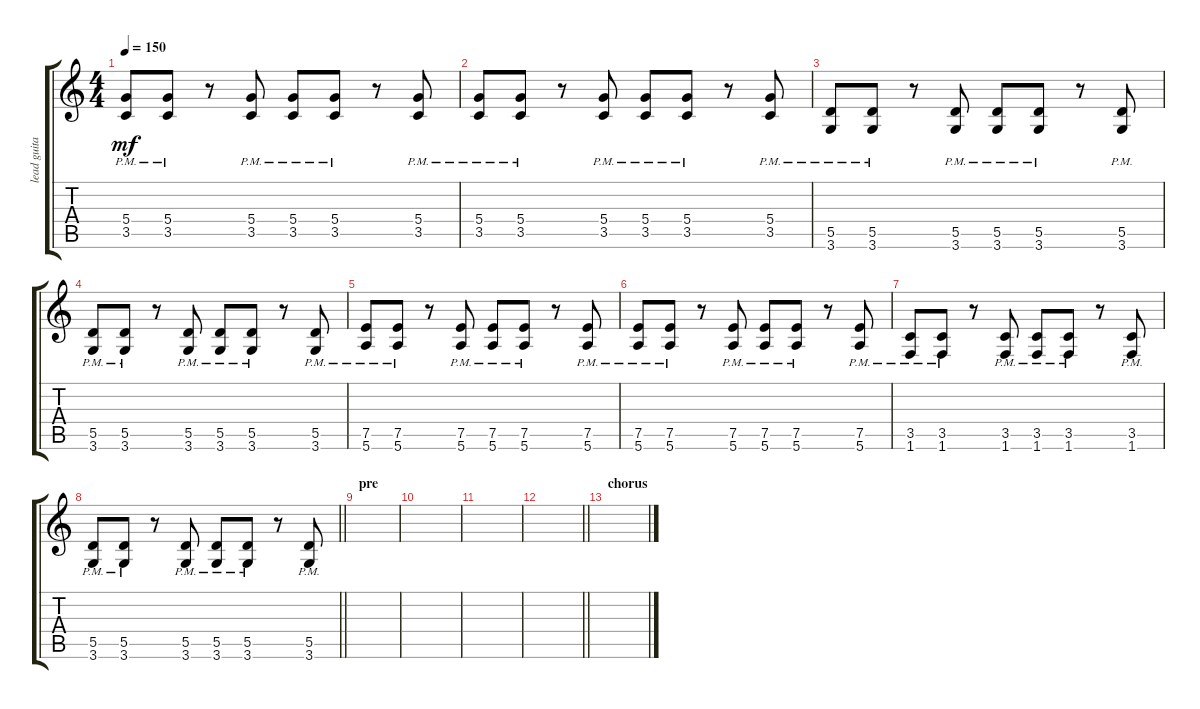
\track ("lead guitar" "lead guita") {instrument distortionguitar}
\staff {score tabs}
\tuning (E4 B3 G3 D3 A2 E2) {hide}
\ts (4 4)
\tempo 150
\clef g2
\ks c
(5.4{pm} 3.5{pm}).8{dy mf} (5.4{pm} 3.5{pm}).8 r.8 (5.4{pm} 3.5{pm}).8 (5.4{pm} 3.5{pm}).8 (5.4{pm} 3.5{pm}).8 r.8 (5.4{pm} 3.5{pm}).8 |
(5.4{pm} 3.5{pm}).8 (5.4{pm} 3.5{pm}).8 r.8 (5.4{pm} 3.5{pm}).8 (5.4{pm} 3.5{pm}).8 (5.4{pm} 3.5{pm}).8 r.8 (5.4{pm} 3.5{pm}).8 |
(5.5{pm} 3.6{pm}).8 (5.5{pm} 3.6{pm}).8 r.8 (5.5{pm} 3.6{pm}).8 (5.5{pm} 3.6{pm}).8 (5.5{pm} 3.6{pm}).8 r.8 (5.5{pm} 3.6{pm}).8 |
(5.5{pm} 3.6{pm}).8 (5.5{pm} 3.6{pm}).8 r.8 (5.5{pm} 3.6{pm}).8 (5.5{pm} 3.6{pm}).8 (5.5{pm} 3.6{pm}).8 r.8 (5.5{pm} 3.6{pm}).8 |
(7.5{pm} 5.6{pm}).8 (7.5{pm} 5.6{pm}).8 r.8 (7.5{pm} 5.6{pm}).8 (7.5{pm} 5.6{pm}).8 (7.5{pm} 5.6{pm}).8 r.8 (7.5{pm} 5.6{pm}).8 |
(7.5{pm} 5.6{pm}).8 (7.5{pm} 5.6{pm}).8 r.8 (7.5{pm} 5.6{pm}).8 (7.5{pm} 5.6{pm}).8 (7.5{pm} 5.6{pm}).8 r.8 (7.5{pm} 5.6{pm}).8 |
(3.5{pm} 1.6{pm}).8 (3.5{pm} 1.6{pm}).8 r.8 (3.5{pm} 1.6{pm}).8 (3.5{pm} 1.6{pm}).8 (3.5{pm} 1.6{pm}).8 r.8 (3.5{pm} 1.6).8 |
\barLineRight lightlight
(5.5{pm} 3.6{pm}).8 (5.5{pm} 3.6{pm}).8 r.8 (5.5{pm} 3.6{pm}).8 (5.5{pm} 3.6{pm}).8 (5.5{pm} 3.6{pm}).8 r.8 (5.5{pm} 3.6{pm}).8 |
\section ("" "pre")
|
|
|
\barLineRight lightlight
|
\section ("" "chorus")
